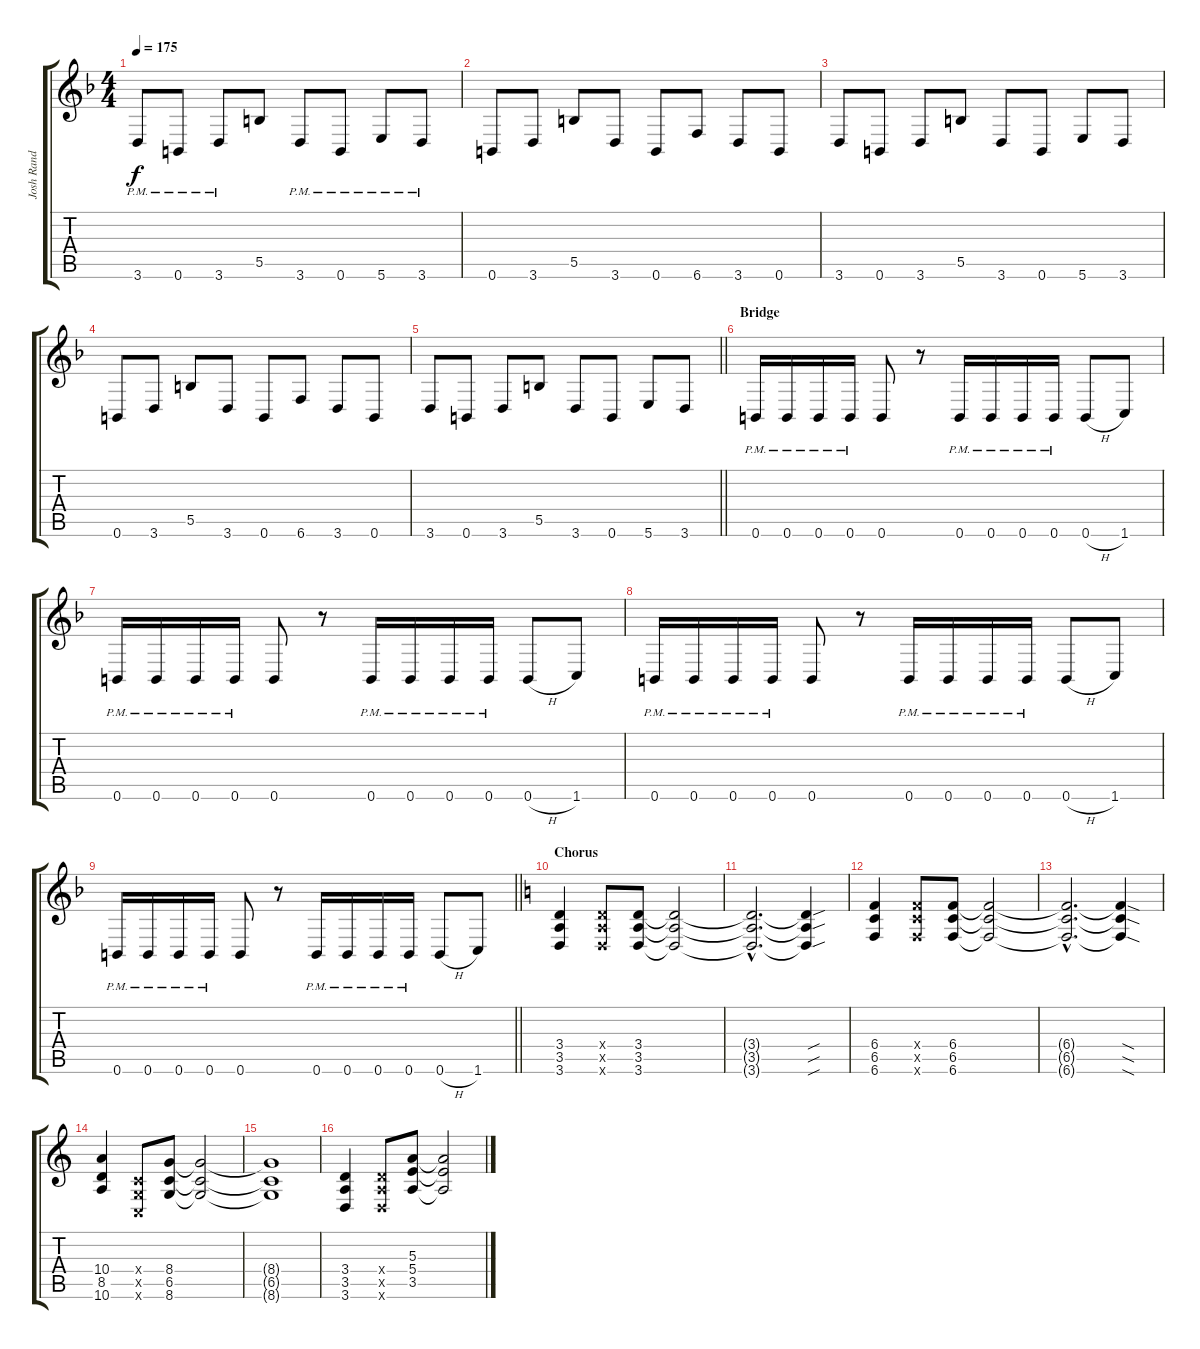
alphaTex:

\track ("Josh Rand" "Josh Rand") {instrument distortionguitar}
\staff {score tabs}
\tuning (Db4 Ab3 E3 B2 Gb2 B1) {hide}
\ts (4 4)
\tempo 175
\clef g2
\ks f
3.6{pm}.8{dy f} 0.6{pm}.8 3.6{pm}.8 5.5.8 3.6{pm}.8 0.6{pm}.8 5.6{pm}.8 3.6{pm}.8 |
0.6.8 3.6.8 5.5.8 3.6.8 0.6.8 6.6.8 3.6.8 0.6.8 |
3.6.8 0.6.8 3.6.8 5.5.8 3.6.8 0.6.8 5.6.8 3.6.8 |
0.6.8 3.6.8 5.5.8 3.6.8 0.6.8 6.6.8 3.6.8 0.6.8 |
\barLineRight lightlight
3.6.8 0.6.8 3.6.8 5.5.8 3.6.8 0.6.8 5.6.8 3.6.8 |
\section ("" "Bridge")
0.6{pm}.16 0.6{pm}.16 0.6{pm}.16 0.6{pm}.16 0.6.8 r.8 0.6{pm}.16 0.6{pm}.16 0.6{pm}.16 0.6{pm}.16 0.6{h}.8 1.6.8 |
0.6{pm}.16 0.6{pm}.16 0.6{pm}.16 0.6{pm}.16 0.6.8 r.8 0.6{pm}.16 0.6{pm}.16 0.6{pm}.16 0.6{pm}.16 0.6{h}.8 1.6.8 |
0.6{pm}.16 0.6{pm}.16 0.6{pm}.16 0.6{pm}.16 0.6.8 r.8 0.6{pm}.16 0.6{pm}.16 0.6{pm}.16 0.6{pm}.16 0.6{h}.8 1.6.8 |
\barLineRight lightlight
0.6{pm}.16 0.6{pm}.16 0.6{pm}.16 0.6{pm}.16 0.6.8 r.8 0.6{pm}.16 0.6{pm}.16 0.6{pm}.16 0.6{pm}.16 0.6{h}.8 1.6.8 |
\section ("" "Chorus")
\ks c
(3.4 3.5 3.6).4 (3.4{x} 3.5{x} 3.6{x}).8 (3.4 3.5 3.6).8 (3.4{t} 3.5{t} 3.6{t}).2 |
(3.4{hac t} 3.5{hac t} 3.6{hac t}).2{d} (3.4{sou t} 3.5{sou t} 3.6{sou t}).4 |
(6.4 6.5 6.6).4 (6.4{x} 6.5{x} 6.6{x}).8 (6.4 6.5 6.6).8 (6.4{t} 6.5{t} 6.6{t}).2 |
(6.4{hac t} 6.5{hac t} 6.6{hac t}).2{d} (6.4{sod t} 6.5{sod t} 6.6{sod t}).4 |
(10.4 8.5 10.6).4 (1.4{x} 1.5{x} 1.6{x}).8 (8.4 6.5 8.6).8 (8.4{t} 6.5{t} 8.6{t}).2 |
(8.4{t} 6.5{t} 8.6{t}).1 |
(3.4 3.5 3.6).4 (3.4{x} 3.5{x} 3.6{x}).8 (5.3 5.4 3.5).8 (5.3{t} 5.4{t} 3.5{t}).2
